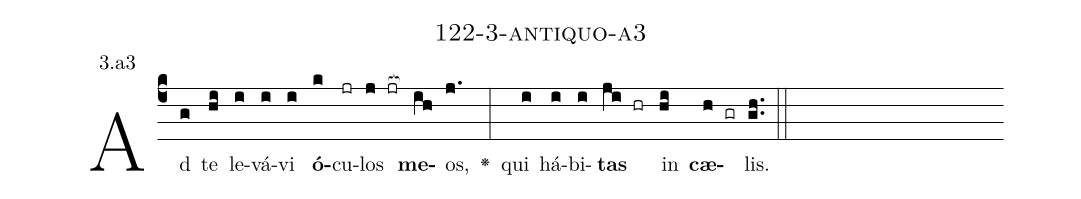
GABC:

name: 122-3-antiquo-a3;
annotation: 3.a3;
%%
(c4)Ad(g) te(hi) le(i)vá(i)vi(i) <b>ó</b>(k)cu(jr)los(j jr[ocb:1{]) <b>me</b>(ih[ocb:0}])os,(j.) <v>\greheightstar</v>(:) qui(i) há(i)bi(i)<b>tas</b>(ji hr) in(hi) <b>cæ</b>(h gr)lis.(gh..) (::)


%E(i) u(i) o(ji) u(hi) a(h) e.(gh..) (::)
